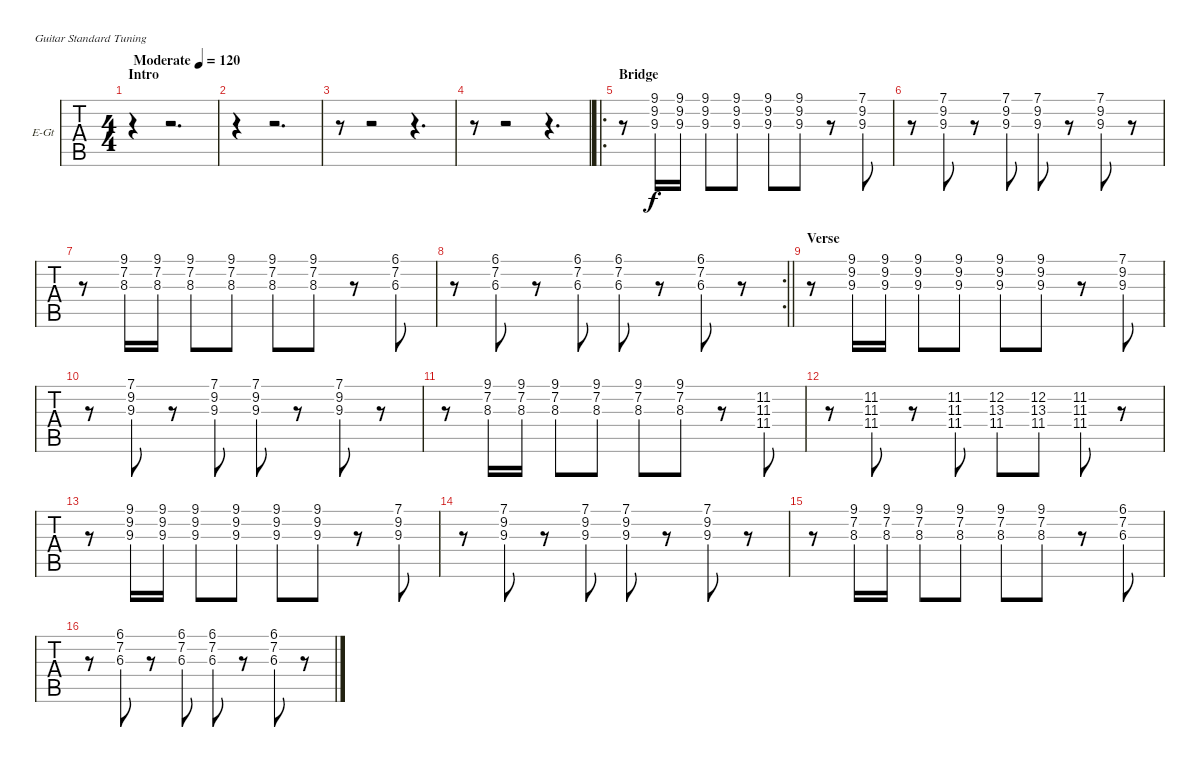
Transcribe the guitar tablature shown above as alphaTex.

\bracketExtendMode groupsimilarinstruments
\firstSystemTrackNameOrientation horizontal
\otherSystemsTrackNameOrientation horizontal
\track ("Nick" "E-Gt") {instrument overdrivenguitar}
\staff {tabs}
\tuning (E4 B3 G3 D3 A2 E2)
\ts (4 4)
\beaming (8 2 2 2 2)
\section ("" "Intro")
\tempo (120 "Moderate")
\clef g2
\ks c
r.4{dy f instrument overdrivenguitar} r.2{d} |
r.4 r.2{d} |
r.8 r.2 r.4{d} |
r.8 r.2 r.4{d} |
\ro
\section ("" "Bridge")
r.8 (9.1 9.2 9.3).16 (9.1 9.2 9.3).16 (9.1 9.2 9.3).8 (9.1 9.2 9.3).8 (9.1 9.2 9.3).8 (9.1 9.2 9.3).8 r.8 (7.1 9.2 9.3).8 |
r.8 (7.1 9.2 9.3).8 r.8 (7.1 9.2 9.3).8 (7.1 9.2 9.3).8 r.8 (7.1 9.2 9.3).8 r.8 |
r.8 (9.1 7.2 8.3).16 (9.1 7.2 8.3).16 (9.1 7.2 8.3).8 (9.1 7.2 8.3).8 (9.1 7.2 8.3).8 (9.1 7.2 8.3).8 r.8 (6.1 7.2 6.3).8 |
\rc 2
\barLineRight lightlight
r.8 (6.1 7.2 6.3).8 r.8 (6.1 7.2 6.3).8 (6.1 7.2 6.3).8 r.8 (6.1 7.2 6.3).8 r.8 |
\section ("" "Verse")
r.8 (9.1 9.2 9.3).16 (9.1 9.2 9.3).16 (9.1 9.2 9.3).8 (9.1 9.2 9.3).8 (9.1 9.2 9.3).8 (9.1 9.2 9.3).8 r.8 (7.1 9.2 9.3).8 |
r.8 (7.1 9.2 9.3).8 r.8 (7.1 9.2 9.3).8 (7.1 9.2 9.3).8 r.8 (7.1 9.2 9.3).8 r.8 |
r.8 (9.1 7.2 8.3).16 (9.1 7.2 8.3).16 (9.1 7.2 8.3).8 (9.1 7.2 8.3).8 (9.1 7.2 8.3).8 (9.1 7.2 8.3).8 r.8 (11.2 11.3 11.4).8 |
r.8 (11.2 11.3 11.4).8 r.8 (11.2 11.3 11.4).8 (12.2 13.3 11.4).8 (12.2 13.3 11.4).8 (11.2 11.3 11.4).8 r.8 |
r.8 (9.1 9.2 9.3).16 (9.1 9.2 9.3).16 (9.1 9.2 9.3).8 (9.1 9.2 9.3).8 (9.1 9.2 9.3).8 (9.1 9.2 9.3).8 r.8 (7.1 9.2 9.3).8 |
r.8 (7.1 9.2 9.3).8 r.8 (7.1 9.2 9.3).8 (7.1 9.2 9.3).8 r.8 (7.1 9.2 9.3).8 r.8 |
r.8 (9.1 7.2 8.3).16 (9.1 7.2 8.3).16 (9.1 7.2 8.3).8 (9.1 7.2 8.3).8 (9.1 7.2 8.3).8 (9.1 7.2 8.3).8 r.8 (6.1 7.2 6.3).8 |
r.8 (6.1 7.2 6.3).8 r.8 (6.1 7.2 6.3).8 (6.1 7.2 6.3).8 r.8 (6.1 7.2 6.3).8 r.8
